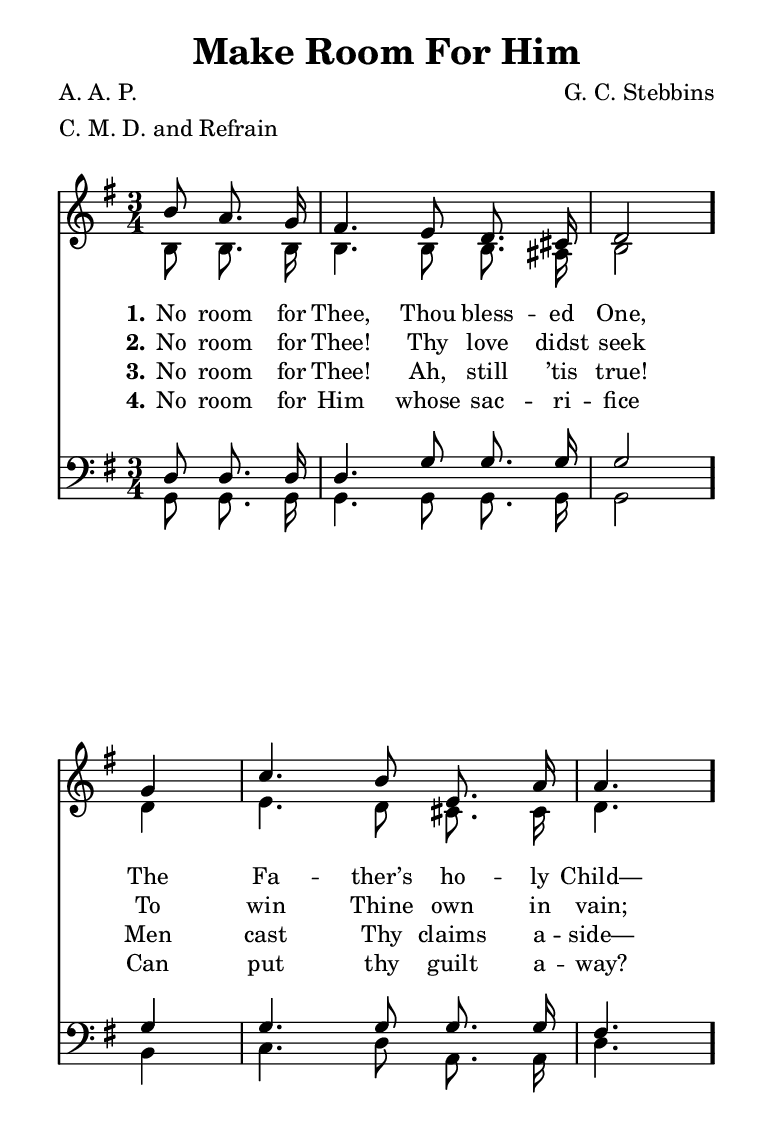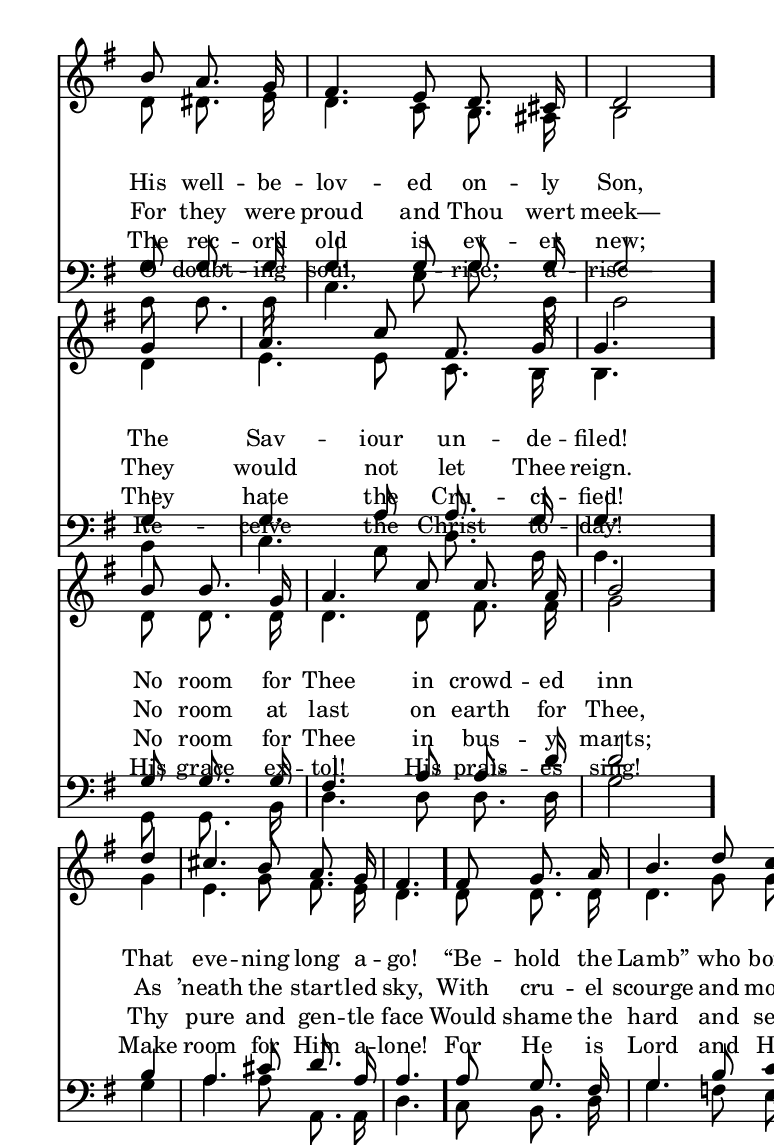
\include "common/global.ily"
\paper {
  \include "common/paper.ily"
  ragged-last-bottom = ##t
  %systems-per-page = ##f
  system-count = 6
  page-count = 2
}

\header{
  hymnnumber = "21"
  title = "Make Room For Him"
  tunename = ""
  meter = "C. M. D. and Refrain"
  poet = "A. A. P."
  composer = "G. C. Stebbins"
  %copyright = ""
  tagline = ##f
}

% for fermata in MIDI
ta = { \tempo 4=76 }
tb = { \tempo 4=38 }

patternAA = { \ta c8 c8. c16 | c4. c8 c8. c16 | c2 } %
patternAB = { \ta c8 c8. c16 | c8 c8 c8 c8 c8. c16 | c4 c8 c8 } %

patternBA = { \ta c4 | c4. c8 c8. c16 | c4. } %
patternBB = { \ta c4 | c4. c8 c8. c16 | \tb c4. \tb } %

global = {
  \include "common/overrides.ily"
  \override Staff.TimeSignature.style = #'()
  \time 3/4
  \override Score.MetronomeMark.transparent = ##t % hide all fermata changes too
  \ta
  \key g \major
  \partial 4.
  \autoBeamOff
}

notesSoprano = {
\global
\relative c'' {

  \changePitch \patternAA { b a g   | fis e d cis | d   }
  \changePitch \patternBA { g       | c b e, a    | a   }
  \changePitch \patternAA { b a g   | fis e d cis | d   }
  \changePitch \patternBA { g       | a c fis, g  | g   }
  \changePitch \patternAA { b b     | g a c c a   | b   }
  \changePitch \patternBA { d       | cis b a g   | fis }
  \changePitch \patternAA { fis g a | b d c b     | e,  }
  \changePitch \patternBA { g       | b d a g     | g   }


  << s^\markup { \small \caps "Refrain" }
  \changePitch \patternAA { b b a  | d a a g    | b  } >>
  \changePitch \patternBA { b      | a a e' e d }
  \changePitch \patternAA { d d g, | b d c b    | e, }
  \changePitch \patternBB { g      | b d, a' g  | g \fermata }

  \bar "|."

}
}

notesAlto = {
\global
\relative c' {

  \changePitch \patternAA { b b b   | b b b ais   | b }
  \changePitch \patternBA { d       | e d cis cis | d }
  \changePitch \patternAA { d dis e | d c b ais   | b }
  \changePitch \patternBA { d       | e e c b     | b }
  \changePitch \patternAA { d d d   | d d fis fis | g }
  \changePitch \patternBA { g       | e g fis e   | d }
  \changePitch \patternAA { d d d   | d g g f     | e }
  \changePitch \patternBA { e       | d d d d     | d }

  \changePitch \patternAB { g fis fis | fis fis fis fis fis d | d < d g > < d g>  }
  \changePitch \patternBA { g         | g g g g fis           }
  \changePitch \patternAA { fis g d   | d g g f               | e     }
  \changePitch \patternBB { e         | d b c b               | b     }

}
}

notesTenor = {
\global
\relative d {

  \changePitch \patternAA { d d d   | d g g g   | g   }
  \changePitch \patternBA { g       | g g g g   | fis }
  \changePitch \patternAA { g g g   | g g g g   | g   }
  \changePitch \patternBA { g       | g a a g   | g   }
  \changePitch \patternAA { g g g   | fis a a d | d   }
  \changePitch \patternBA { b       | a cis d a | a   }
  \changePitch \patternAA { a g fis | g b c g   | g   }
  \changePitch \patternBA { g       | g b c b   | b   }

  \changePitch \patternAB { d d c | a a a c c b   | g d' d }
  \changePitch \patternBA { d     | e e cis cis c! }
  \changePitch \patternAA { c b b | g b c g       | g     }
  \changePitch \patternBB { g     | g g fis g     | g     }

}
}

notesBass = {
\global
\relative g, {

  \changePitch \patternAA { g g g  | g g g g  | g }
  \changePitch \patternBA { b      | c d a a  | d }
  \changePitch \patternAA { g, g g | c e g g, | g }
  \changePitch \patternBA { b      | c a d g, | g }
  \changePitch \patternAA { g g b  | d d d d  | g }
  \changePitch \patternBA { g      | a a a, a | d }
  \changePitch \patternAA { c b d  | g f e d  | c }
  \changePitch \patternBA { a      | d d d g  | g }

  \changePitch \patternAB { g d d | d d d d d d | g g g }
  \changePitch \patternBA { g     | c c a a d,  }
  \changePitch \patternAA { d g g | g f e d     | c     }
  \changePitch \patternBB { a     | d d d g,    | g \fermata }

}
}

Refrain = \lyricmode {

Make room for Him! Make room for Him! \bar "."
He stands out -- side the door; \bar "."
He waits a -- mid the shad -- ows dim, \bar "."
And knocks and calls once more! \bar "."

}

wordsA = \lyricmode {
\set stanza = "1."

No room for Thee, Thou bless -- ed One, \bar "."
The Fa -- ther’s ho -- ly Child— \bar "." \break
His well -- be -- lov -- ed on -- ly Son, \bar "."
The Sav -- iour un -- de -- filed! \bar "." \break
No room for Thee in crowd -- ed inn \bar "."
That eve -- ning long a -- go! \bar "." \break
“Be -- hold the Lamb” who bore our sin \bar "."
Shut out by hearts be -- low! \bar "." \break

}

wordsB = \lyricmode {
\set stanza = "2."

No room for Thee! Thy love didst seek
To win Thine own in vain;
For they were proud and Thou wert meek—
They would not let Thee reign.
No room at last on earth for Thee,
As ’neath the start -- led sky,
With cru -- el scourge and mock -- er -- y
They led Thee forth to die.

{ \pageBreak }

\Refrain

}

wordsC = \lyricmode {
\set stanza = "3."

No room for Thee! Ah, still ’tis true!
Men cast Thy claims a -- side—
The rec -- ord old is ev -- er new;
They hate the Cru -- ci -- fied!
No room for Thee in bus -- y marts;
Thy pure and gen -- tle face
Would shame the hard and self -- ish hearts
That run the world -- ly race.

}

wordsD = \lyricmode {
\set stanza = "4."

No room for Him whose sac -- ri -- fice
Can put thy guilt a -- way?
O doubt -- ing soul, a -- rise, a -- rise—
Re -- ceive the Christ to -- day!
His grace ex -- tol! His prais -- es sing!
Make room for Him a -- lone!
For He is Lord and He is King;
And did for sin a -- tone!

}

TenorRefrainA = \lyricmode {

	\override LyricText.font-size = #-2
	\repeat unfold 60 { \skip 4 }
	for Him!
	\repeat unfold 4 { \skip 4 }
	for Him!

}

\score {
  \context ChoirStaff <<
    \context Staff = upper <<
      \set ChoirStaff.systemStartDelimiter = #'SystemStartBar
      \context Voice  = sopranos { \voiceOne << \notesSoprano >> }
      \context Voice  = altos { \voiceTwo << \notesAlto >> }
      \context Lyrics = one   \lyricsto sopranos \wordsA
      \context Lyrics = two   \lyricsto sopranos \wordsB
      \context Lyrics = three \lyricsto sopranos \wordsC
      \context Lyrics = four  \lyricsto sopranos \wordsD
    >>
    \context Staff = men <<
      \clef bass
      \context Voice  = tenors { \voiceOne << \notesTenor >> }
      \context Voice  = basses { \voiceTwo << \notesBass >> }
    >>
    \new Lyrics \with { alignAboveContext = men } \lyricsto tenors \TenorRefrainA
  >>
  \layout {
    \include "common/layout.ily"
  }
  \midi{
    \include "common/midi.ily"
  }
}

\version "2.18.0"  % necessary for upgrading to future LilyPond versions.

% vi:set et ts=2 sw=2 ai nocindent syntax=lilypond
